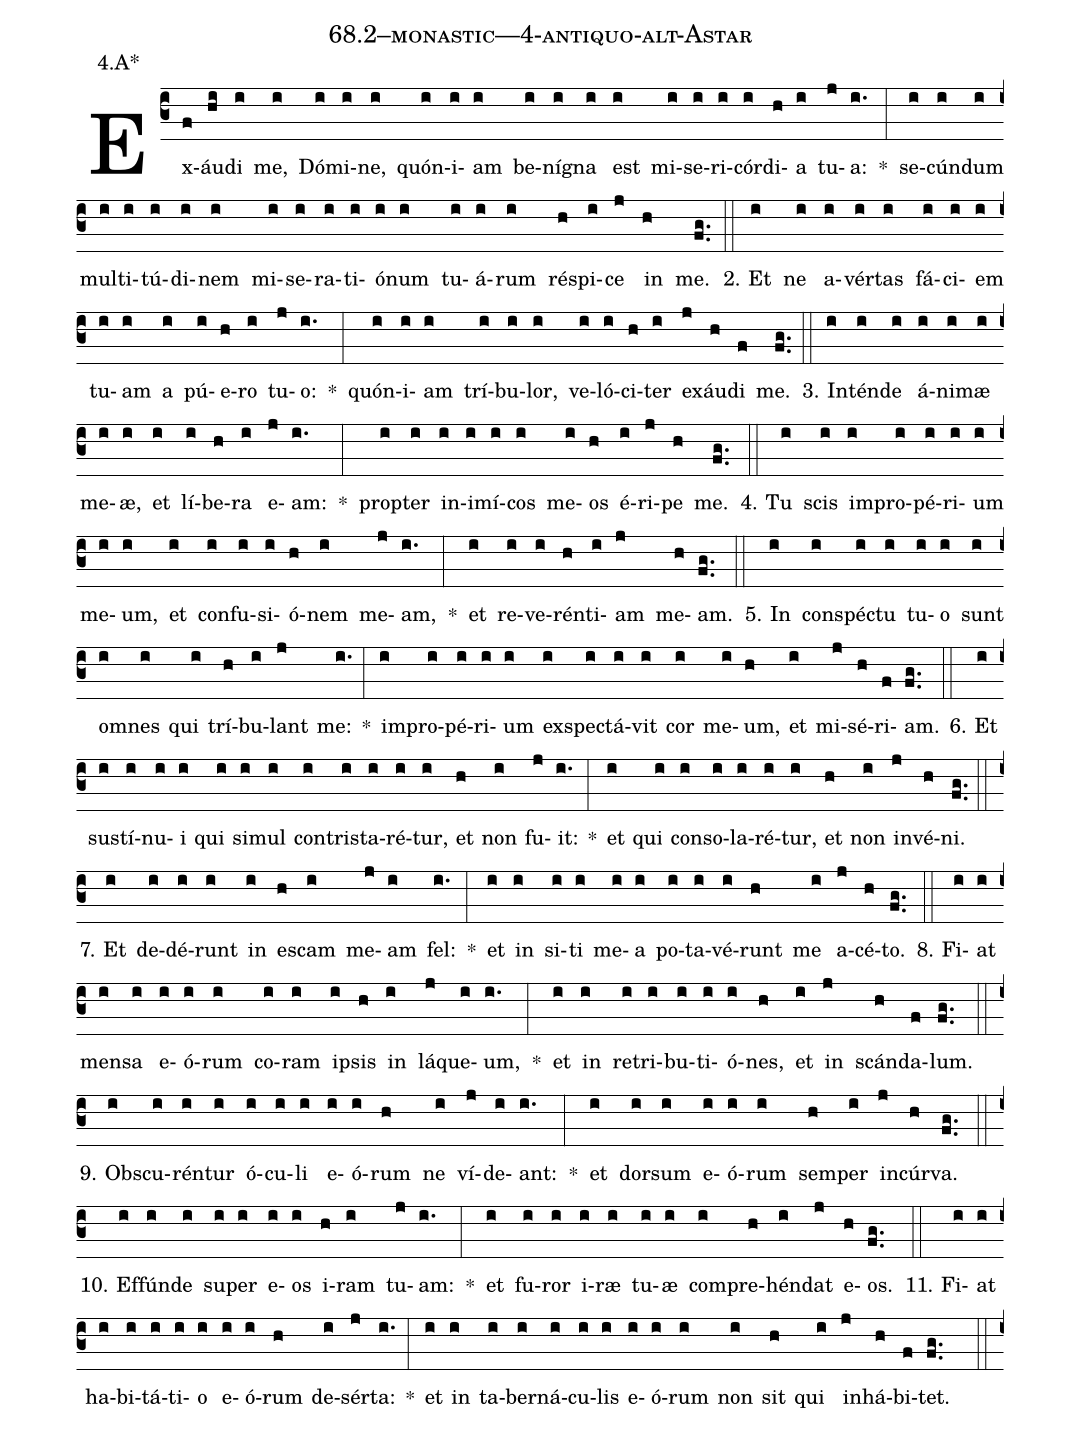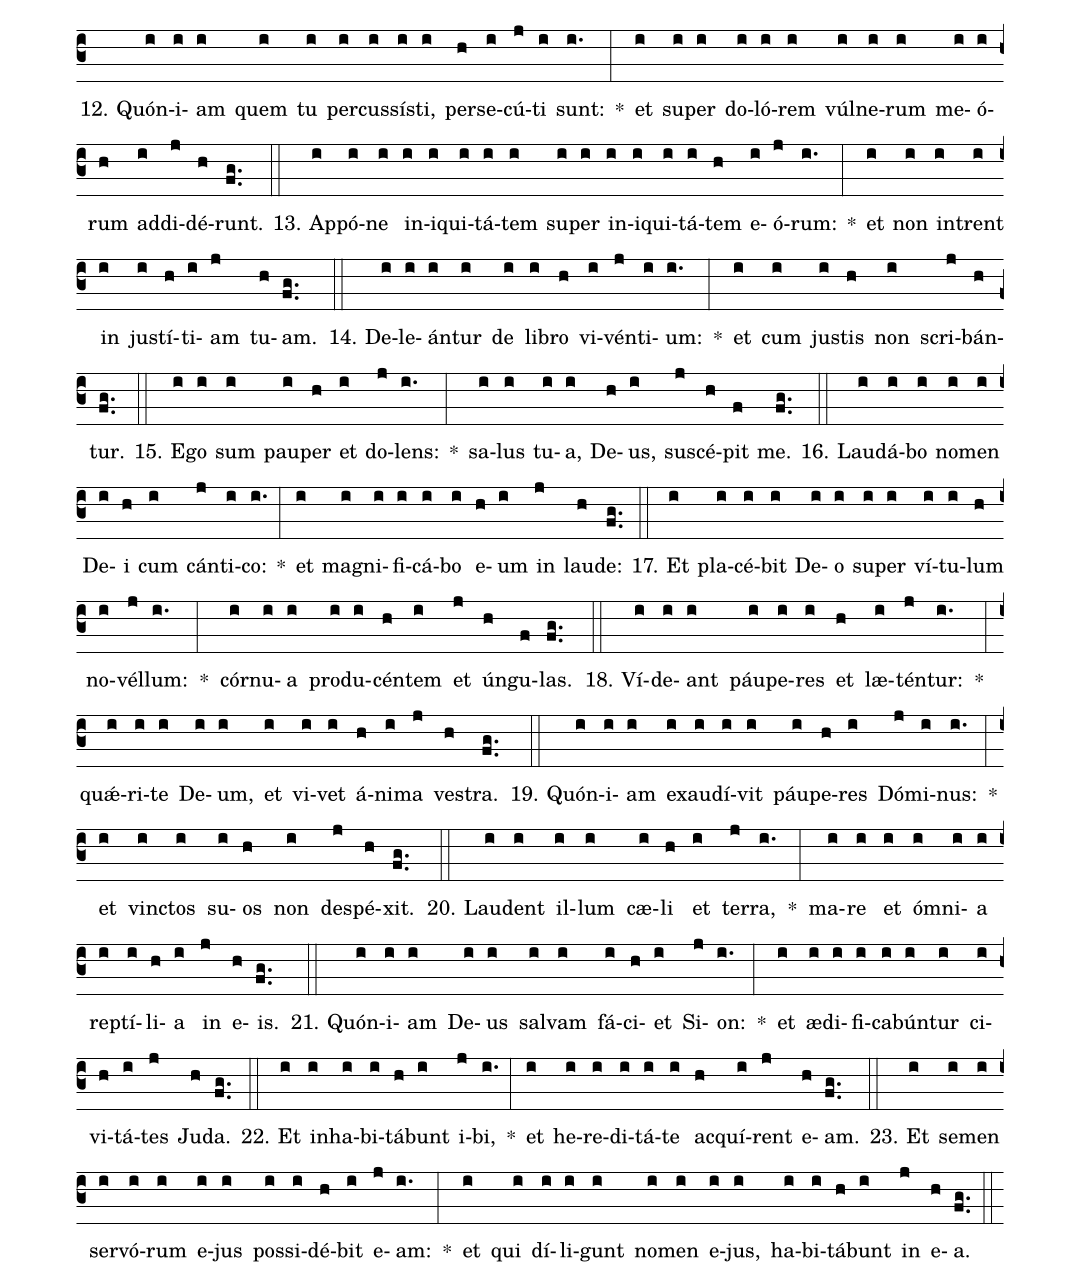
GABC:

name: 68.2--monastic---4-antiquo-alt-Astar;
annotation: 4.A*;
%%
(c3)Ex(f)áu(hi)di(i) me,(i) Dó(i)mi(i)ne,(i) quón(i)i(i)am(i) be(i)ní(i)gna(i) est(i) mi(i)se(i)ri(i)cór(i)di(h)a(i) tu(j)a:(i.) *(:) se(i)cún(i)dum(i) mul(i)ti(i)tú(i)di(i)nem(i) mi(i)se(i)ra(i)ti(i)ó(i)num(i) tu(i)á(i)rum(i) ré(h)spi(i)ce(j) in(h) me.(fg..) (::)
2. Et(i) ne(i) a(i)vér(i)tas(i) fá(i)ci(i)em(i) tu(i)am(i) a(i) pú(i)e(h)ro(i) tu(j)o:(i.) *(:) quón(i)i(i)am(i) trí(i)bu(i)lor,(i) ve(i)ló(i)ci(h)ter(i) ex(j)áu(h)di(f) me.(fg..) (::)
3. In(i)tén(i)de(i) á(i)ni(i)mæ(i) me(i)æ,(i) et(i) lí(i)be(h)ra(i) e(j)am:(i.) *(:) prop(i)ter(i) in(i)i(i)mí(i)cos(i) me(i)os(h) é(i)ri(j)pe(h) me.(fg..) (::)
4. Tu(i) scis(i) im(i)pro(i)pé(i)ri(i)um(i) me(i)um,(i) et(i) con(i)fu(i)si(i)ó(h)nem(i) me(j)am,(i.) *(:) et(i) re(i)ve(i)rén(h)ti(i)am(j) me(h)am.(fg..) (::)
5. In(i) con(i)spéc(i)tu(i) tu(i)o(i) sunt(i) om(i)nes(i) qui(i) trí(h)bu(i)lant(j) me:(i.) *(:) im(i)pro(i)pé(i)ri(i)um(i) ex(i)spec(i)tá(i)vit(i) cor(i) me(i)um,(h) et(i) mi(j)sé(h)ri(f)am.(fg..) (::)
6. Et(i) sus(i)tí(i)nu(i)i(i) qui(i) si(i)mul(i) con(i)tris(i)ta(i)ré(i)tur,(i) et(h) non(i) fu(j)it:(i.) *(:) et(i) qui(i) con(i)so(i)la(i)ré(i)tur,(i) et(h) non(i) in(j)vé(h)ni.(fg..) (::)
7. Et(i) de(i)dé(i)runt(i) in(i) es(h)cam(i) me(j)am(i) fel:(i.) *(:) et(i) in(i) si(i)ti(i) me(i)a(i) po(i)ta(i)vé(i)runt(h) me(i) a(j)cé(h)to.(fg..) (::)
8. Fi(i)at(i) men(i)sa(i) e(i)ó(i)rum(i) co(i)ram(i) ip(i)sis(h) in(i) lá(j)que(i)um,(i.) *(:) et(i) in(i) re(i)tri(i)bu(i)ti(i)ó(i)nes,(h) et(i) in(j) scán(h)da(f)lum.(fg..) (::)
9. Obs(i)cu(i)rén(i)tur(i) ó(i)cu(i)li(i) e(i)ó(i)rum(h) ne(i) ví(j)de(i)ant:(i.) *(:) et(i) dor(i)sum(i) e(i)ó(i)rum(i) sem(h)per(i) in(j)cúr(h)va.(fg..) (::)
10. Ef(i)fún(i)de(i) su(i)per(i) e(i)os(i) i(h)ram(i) tu(j)am:(i.) *(:) et(i) fu(i)ror(i) i(i)ræ(i) tu(i)æ(i) com(i)pre(h)hén(i)dat(j) e(h)os.(fg..) (::)
11. Fi(i)at(i) ha(i)bi(i)tá(i)ti(i)o(i) e(i)ó(i)rum(h) de(i)sér(j)ta:(i.) *(:) et(i) in(i) ta(i)ber(i)ná(i)cu(i)lis(i) e(i)ó(i)rum(i) non(i) sit(h) qui(i) in(j)há(h)bi(f)tet.(fg..) (::)
12. Quón(i)i(i)am(i) quem(i) tu(i) per(i)cus(i)sís(i)ti,(i) per(h)se(i)cú(j)ti(i) sunt:(i.) *(:) et(i) su(i)per(i) do(i)ló(i)rem(i) vúl(i)ne(i)rum(i) me(i)ó(i)rum(h) ad(i)di(j)dé(h)runt.(fg..) (::)
13. Ap(i)pó(i)ne(i) in(i)i(i)qui(i)tá(i)tem(i) su(i)per(i) in(i)i(i)qui(i)tá(i)tem(h) e(i)ó(j)rum:(i.) *(:) et(i) non(i) in(i)trent(i) in(i) jus(i)tí(h)ti(i)am(j) tu(h)am.(fg..) (::)
14. De(i)le(i)án(i)tur(i) de(i) li(i)bro(h) vi(i)vén(j)ti(i)um:(i.) *(:) et(i) cum(i) jus(i)tis(h) non(i) scri(j)bán(h)tur.(fg..) (::)
15. E(i)go(i) sum(i) pau(i)per(h) et(i) do(j)lens:(i.) *(:) sa(i)lus(i) tu(i)a,(i) De(h)us,(i) su(j)scé(h)pit(f) me.(fg..) (::)
16. Lau(i)dá(i)bo(i) no(i)men(i) De(i)i(h) cum(i) cán(j)ti(i)co:(i.) *(:) et(i) ma(i)gni(i)fi(i)cá(i)bo(i) e(h)um(i) in(j) lau(h)de:(fg..) (::)
17. Et(i) pla(i)cé(i)bit(i) De(i)o(i) su(i)per(i) ví(i)tu(i)lum(h) no(i)vél(j)lum:(i.) *(:) cór(i)nu(i)a(i) pro(i)du(i)cén(h)tem(i) et(j) ún(h)gu(f)las.(fg..) (::)
18. Ví(i)de(i)ant(i) páu(i)pe(i)res(i) et(h) læ(i)tén(j)tur:(i.) *(:) quǽ(i)ri(i)te(i) De(i)um,(i) et(i) vi(i)vet(i) á(h)ni(i)ma(j) ves(h)tra.(fg..) (::)
19. Quón(i)i(i)am(i) ex(i)au(i)dí(i)vit(i) páu(i)pe(h)res(i) Dó(j)mi(i)nus:(i.) *(:) et(i) vinc(i)tos(i) su(i)os(h) non(i) de(j)spé(h)xit.(fg..) (::)
20. Lau(i)dent(i) il(i)lum(i) cæ(i)li(h) et(i) ter(j)ra,(i.) *(:) ma(i)re(i) et(i) óm(i)ni(i)a(i) rep(i)tí(i)li(h)a(i) in(j) e(h)is.(fg..) (::)
21. Quón(i)i(i)am(i) De(i)us(i) sal(i)vam(i) fá(i)ci(h)et(i) Si(j)on:(i.) *(:) et(i) æ(i)di(i)fi(i)ca(i)bún(i)tur(i) ci(i)vi(h)tá(i)tes(j) Ju(h)da.(fg..) (::)
22. Et(i) in(i)ha(i)bi(i)tá(h)bunt(i) i(j)bi,(i.) *(:) et(i) he(i)re(i)di(i)tá(i)te(i) ac(h)quí(i)rent(j) e(h)am.(fg..) (::)
23. Et(i) se(i)men(i) ser(i)vó(i)rum(i) e(i)jus(i) pos(i)si(i)dé(h)bit(i) e(j)am:(i.) *(:) et(i) qui(i) dí(i)li(i)gunt(i) no(i)men(i) e(i)jus,(i) ha(i)bi(i)tá(h)bunt(i) in(j) e(h)a.(fg..) (::)
